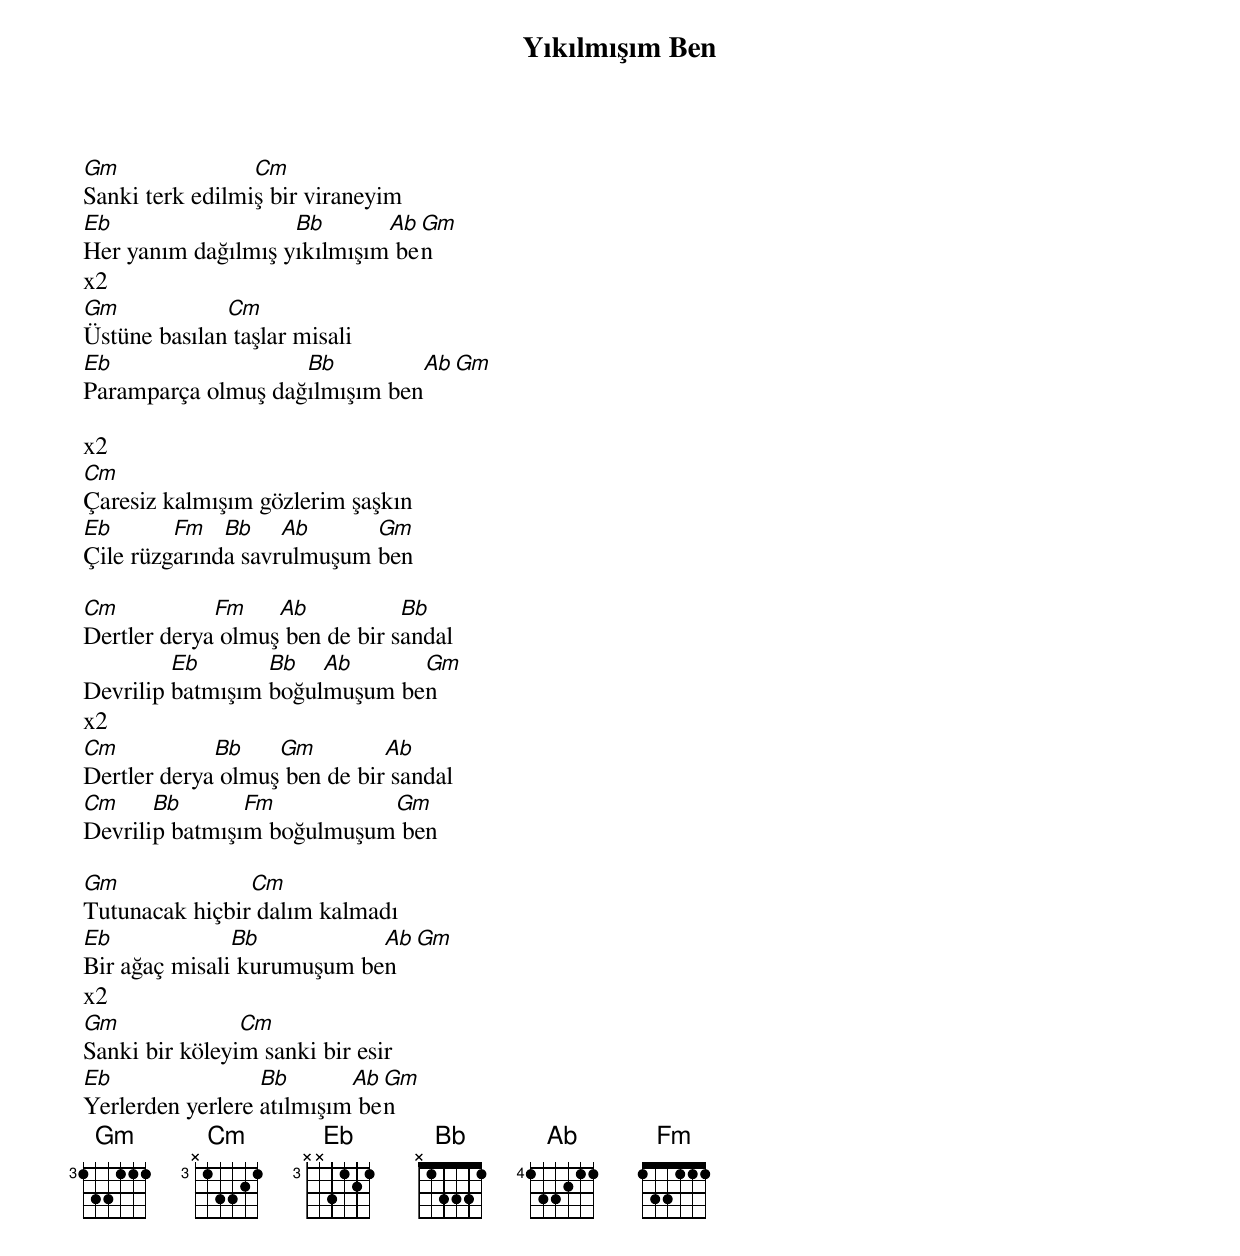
{title: Yıkılmışım Ben}
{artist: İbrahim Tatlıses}

Gm               Cm
Sanki terk edilmiş bir viraneyim
Eb                  Bb       Ab Gm
Her yanım dağılmış yıkılmışım ben
x2
Gm            Cm
Üstüne basılan taşlar misali
Eb                  Bb         Ab Gm
Paramparça olmuş dağılmışım ben

x2
Cm
Çaresiz kalmışım gözlerim şaşkın
Eb       Fm   Bb    Ab      Gm
Çile rüzgarında savrulmuşum ben

Cm           Fm    Ab           Bb
Dertler derya olmuş ben de bir sandal
         Eb       Bb   Ab      Gm
Devrilip batmışım boğulmuşum ben
x2
Cm           Bb    Gm         Ab
Dertler derya olmuş ben de bir sandal
Cm     Bb       Fm          Gm
Devrilip batmışım boğulmuşum ben

Gm              Cm
Tutunacak hiçbir dalım kalmadı
Eb             Bb           Ab Gm
Bir ağaç misali kurumuşum ben
x2
Gm              Cm
Sanki bir köleyim sanki bir esir
Eb                Bb       Ab Gm
Yerlerden yerlere atılmışım ben
